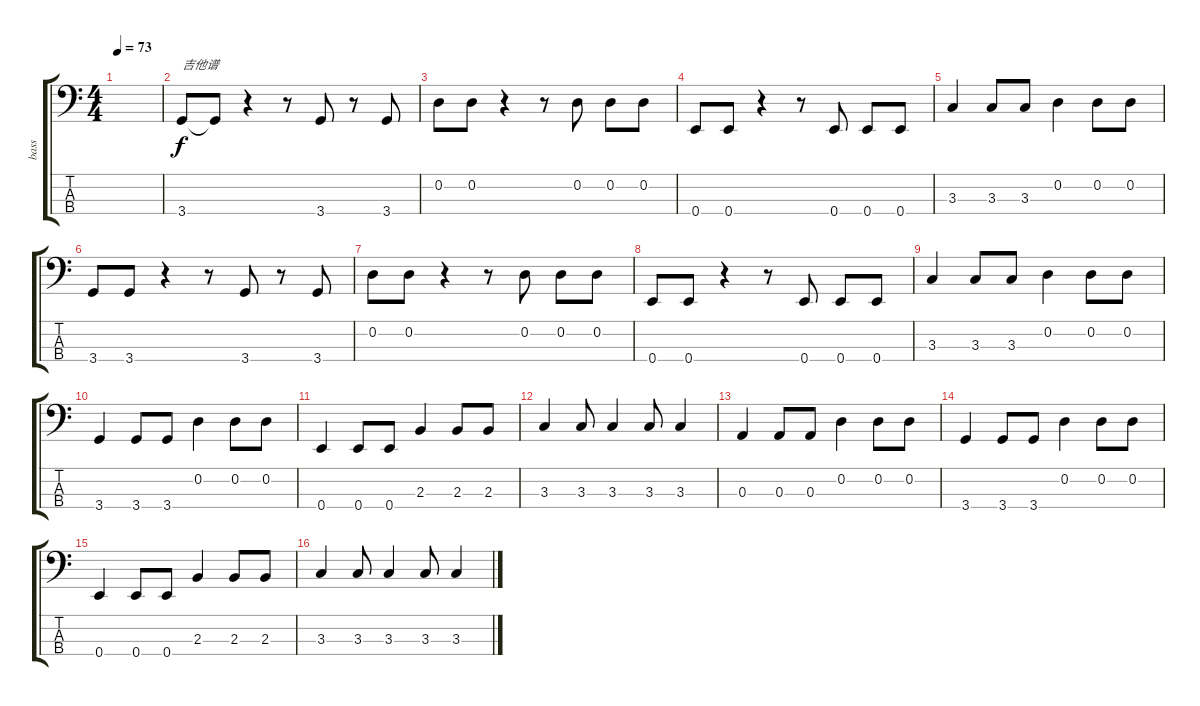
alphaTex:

\track ("bass" "bass") {instrument electricbassfinger}
\staff {score tabs}
\tuning (G2 D2 A1 E1) {hide}
\ts (4 4)
\tempo 73
\clef f4
\ks c
|
3.4.8{txt "吉他谱"} 3.4{t}.8 r.4 r.8 3.4.8 r.8 3.4.8 |
0.2.8 0.2.8 r.4 r.8 0.2.8 0.2.8 0.2.8 |
0.4.8 0.4.8 r.4 r.8 0.4.8 0.4.8 0.4.8 |
3.3.4 3.3.8 3.3.8 0.2.4 0.2.8 0.2.8 |
3.4.8 3.4.8 r.4 r.8 3.4.8 r.8 3.4.8 |
0.2.8 0.2.8 r.4 r.8 0.2.8 0.2.8 0.2.8 |
0.4.8 0.4.8 r.4 r.8 0.4.8 0.4.8 0.4.8 |
3.3.4 3.3.8 3.3.8 0.2.4 0.2.8 0.2.8 |
3.4.4 3.4.8 3.4.8 0.2.4 0.2.8 0.2.8 |
0.4.4 0.4.8 0.4.8 2.3.4 2.3.8 2.3.8 |
3.3.4 3.3.8 3.3.4 3.3.8 3.3.4 |
0.3.4 0.3.8 0.3.8 0.2.4 0.2.8 0.2.8 |
3.4.4 3.4.8 3.4.8 0.2.4 0.2.8 0.2.8 |
0.4.4 0.4.8 0.4.8 2.3.4 2.3.8 2.3.8 |
3.3.4 3.3.8 3.3.4 3.3.8 3.3.4
